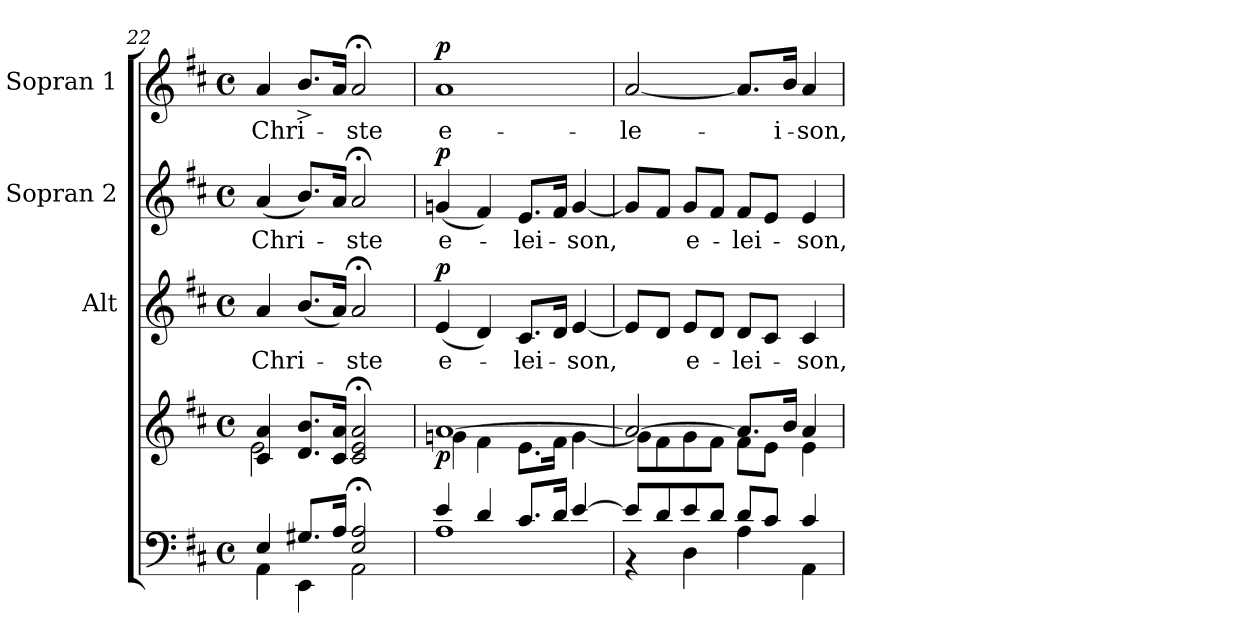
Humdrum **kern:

**kern	**kern	**dynam	**kern	**text	**dynam	**kern	**text	**dynam	**kern	**text	**dynam
*part4	*part4	*part4	*part3	*part3	*part3	*part2	*part2	*part2	*part1	*part1	*part1
*staff5	*staff4	*staff4/5	*staff3	*staff3	*staff3	*staff2	*staff2	*staff2	*staff1	*staff1	*staff1
*	*	*	*I"Alt	*	*	*I"Sopran 2	*	*	*I"Sopran 1	*	*
*	*	*	*I'A.	*	*	*I'S. 2	*	*	*I'S. 1	*	*
*clefF4	*clefG2	*	*clefG2	*	*	*clefG2	*	*	*clefG2	*	*
*k[f#c#]	*k[f#c#]	*	*k[f#c#]	*	*	*k[f#c#]	*	*	*k[f#c#]	*	*
*D:	*D:	*	*D:	*	*	*D:	*	*	*D:	*	*
*M4/4	*M4/4	*	*M4/4	*	*	*M4/4	*	*	*M4/4	*	*
*met(c)	*met(c)	*	*met(c)	*	*	*met(c)	*	*	*met(c)	*	*
=22	=22	=22	=22	=22	=22	=22	=22	=22	=22	=22	=22
*^	*^	*	*	*	*	*	*	*	*	*	*
!	!	!	!	!	!	!LO:LY:b	!	!	!LO:LY:b	!	!	!LO:LY:b	!
4E/	4AA\	4c#/ 4a/	2e\	.	4a/	Chri-	.	(<4a/	Chri-	.	4a/	Chri-	.
8.G#X/L	4EE\	8.d/ 8.b/L	.	.	(<8.b/L	.	.	8.b/L)	.	.	8.b^>/L	.	.
16A/Jk	.	16c#/ 16a/Jk	.	.	16a/Jk)	.	.	16a/Jk	.	.	16a/Jk	.	.
!	!	!	!	!	!	!LO:LY:b	!	!	!LO:LY:b	!	!	!LO:LY:b	!
2E/;< 2A/;<	2AA\	2c#/;< 2e/;< 2a/;<	2ryy	.	2a;</	-ste	.	2a;</	-ste	.	2a;</	-ste	.
=23	=23	=23	=23	=23	=23	=23	=23	=23	=23	=23	=23	=23	=23
!	!	!	!	!LO:DY:b	!	!LO:LY:b	!LO:DY:a	!	!LO:LY:b	!LO:DY:a	!	!LO:LY:b	!LO:DY:a
4e/	1A	[>1a	4gn\	p	(<4e/	e-	p	(<4gn/	e-	p	1a	e-	p
4d/	.	.	4f#\	.	4d/)	.	.	4f#/)	.	.	.	.	.
!	!	!	!	!	!	!LO:LY:b	!	!	!LO:LY:b	!	!	!	!
8.c#/L	.	.	8.e\L	.	8.c#/L	-lei-	.	8.e/L	-lei-	.	.	.	.
16d/Jk	.	.	16f#\Jk	.	16d/Jk	.	.	16f#/Jk	.	.	.	.	.
!	!	!	!	!	!	!LO:LY:b	!	!	!LO:LY:b	!	!	!	!
[>4e/	.	.	[<4g\	.	[4e/	-son,	.	[4g/	-son,	.	.	.	.
=24	=24	=24	=24	=24	=24	=24	=24	=24	=24	=24	=24	=24	=24
!	!	!	!	!	!	!	!	!	!	!	!	!LO:LY:b	!
8e/L]	4r	2a/_	8g\L]	.	8e/L]	.	.	8g/L]	.	.	[2a/	-le-	.
8d/	.	.	8f#\	.	8d/J	.	.	8f#/J	.	.	.	.	.
!	!	!	!	!	!	!LO:LY:b	!	!	!LO:LY:b	!	!	!	!
8e/	4D\	.	8g\	.	8e/L	e-	.	8g/L	e-	.	.	.	.
8d/J	.	.	8f#\J	.	8d/J	.	.	8f#/J	.	.	.	.	.
!	!	!	!	!	!	!LO:LY:b	!	!	!LO:LY:b	!	!	!	!
8d/L	4A\	8.a/L]	8f#\L	.	8d/L	-lei-	.	8f#/L	-lei-	.	8.a/L]	.	.
8c#/J	.	.	8e\J	.	8c#/J	.	.	8e/J	.	.	.	.	.
!	!	!	!	!	!	!	!	!	!	!	!	!LO:LY:b	!
.	.	16b/Jk	.	.	.	.	.	.	.	.	16b/Jk	-i-	.
!	!	!	!	!	!	!LO:LY:b	!	!	!LO:LY:b	!	!	!LO:LY:b	!
4c#/	4AA\	4a/	4e\	.	4c#/	-son,	.	4e/	-son,	.	4a/	-son,	.
*v	*v	*	*	*	*	*	*	*	*	*	*	*	*
*	*v	*v	*	*	*	*	*	*	*	*	*	*
=	=	=	=	=	=	=	=	=	=	=	=
*-	*-	*-	*-	*-	*-	*-	*-	*-	*-	*-	*-
